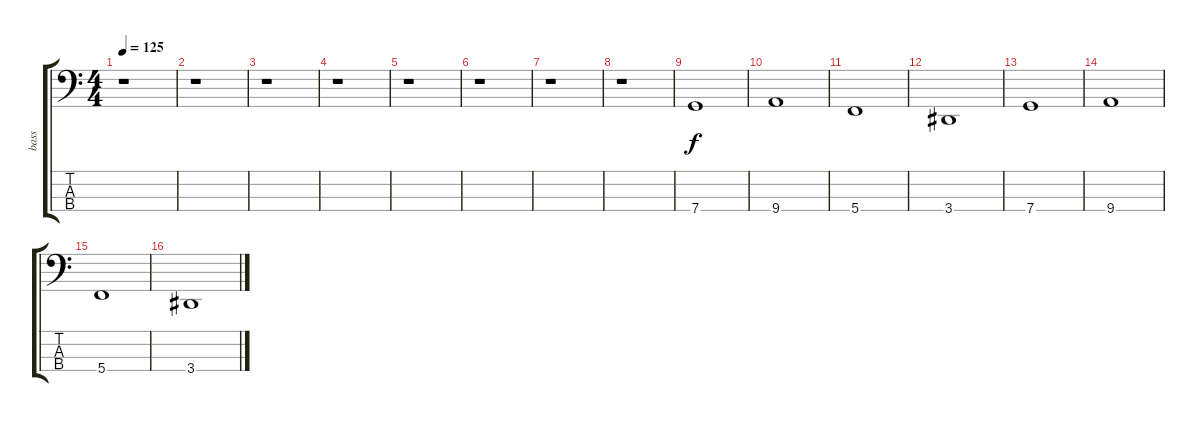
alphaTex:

\track ("bass" "bass") {instrument electricbassfinger}
\staff {score tabs}
\tuning (F2 C2 G1 C1) {hide}
\ts (4 4)
\tempo 125
\clef f4
\ks c
r.1{dy f instrument electricbassfinger} |
r.1 |
r.1 |
r.1 |
r.1 |
r.1 |
r.1 |
r.1 |
7.4.1 |
9.4.1 |
5.4.1 |
3.4.1 |
7.4.1 |
9.4.1 |
5.4.1 |
3.4.1
